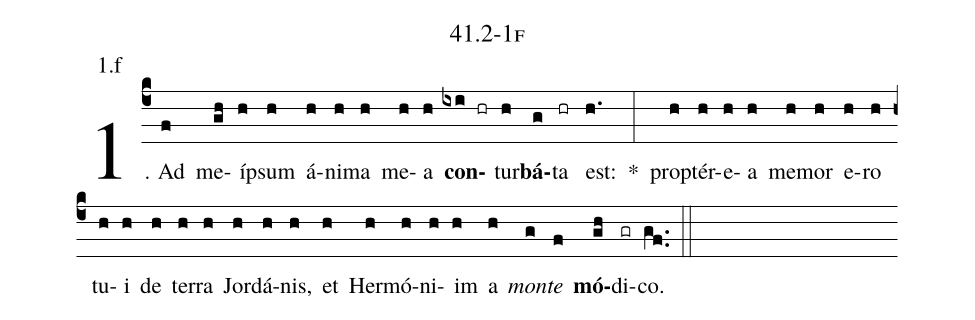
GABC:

name: 41.2-1f;
annotation: 1.f;
%%
(c4)1. Ad(f) me(gh)íp(h)sum(h) á(h)ni(h)ma(h) me(h)a(h) <b>con</b>(ixi hr)tur(h)<b>bá</b>(g)ta(hr) est:(h.) *(:) prop(h)tér(h)e(h)a(h) me(h)mor(h) e(h)ro(h) tu(h)i(h) de(h) ter(h)ra(h) Jor(h)dá(h)nis,(h) et(h) Her(h)mó(h)ni(h)im(h) a(h) <i>mon</i>(g)<i>te</i>(f) <b>mó</b>(gh)di(gr)co.(gf..) (::)


%E(h) u(h) o(g) u(f) a(gh) e.(gf..) (::)
